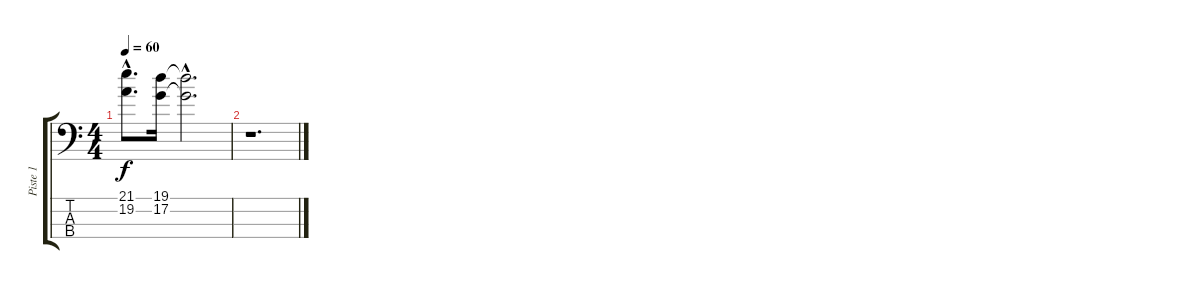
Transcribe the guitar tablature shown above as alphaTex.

\track ("Piste 1" "Piste 1") {instrument electricbassfinger}
\staff {score tabs}
\tuning (G2 D2 A1 E1) {hide}
\ts (4 4)
\tempo 60
\clef f4
\ks c
(21.1{hac} 19.2{hac}).8{d dy f} (19.1 17.2).16 (19.1{hac t} 17.2{hac t}).2{d} |
r.1{d}
